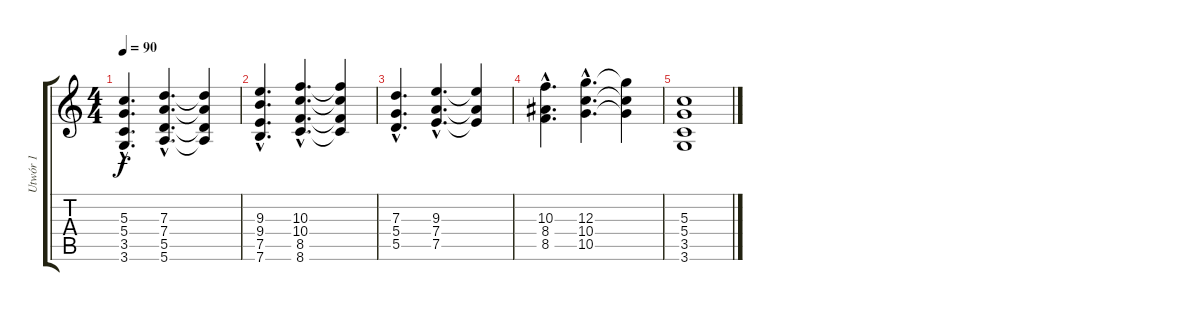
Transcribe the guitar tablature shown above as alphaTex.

\track ("Utwór 1" "Utwór 1") {instrument distortionguitar}
\staff {score tabs}
\tuning (E4 B3 G3 D3 A2 E2) {hide}
\ts (4 4)
\tempo 90
\clef g2
\ks c
(5.3{hac} 5.4{hac} 3.5{hac} 3.6{hac}).4{d dy f instrument distortionguitar} (7.3{hac} 7.4{hac} 5.5{hac} 5.6{hac}).4{d} (7.3{t} 7.4{t} 5.5{t} 5.6{t}).4 |
(9.3{hac} 9.4{hac} 7.5{hac} 7.6{hac}).4{d} (10.3{hac} 10.4{hac} 8.5{hac} 8.6{hac}).4{d} (10.3{t} 10.4{t} 8.5{t} 8.6{t}).4 |
(7.3{hac} 5.4{hac} 5.5{hac}).4{d} (9.3{hac} 7.4{hac} 7.5{hac}).4{d} (9.3{t} 7.4{t} 7.5{t}).4 |
(10.3{hac} 8.4{hac} 8.5{hac}).4{d} (12.3{hac} 10.4{hac} 10.5{hac}).4{d} (12.3{t} 10.4{t} 10.5{t}).4 |
(5.3 5.4 3.5 3.6).1
